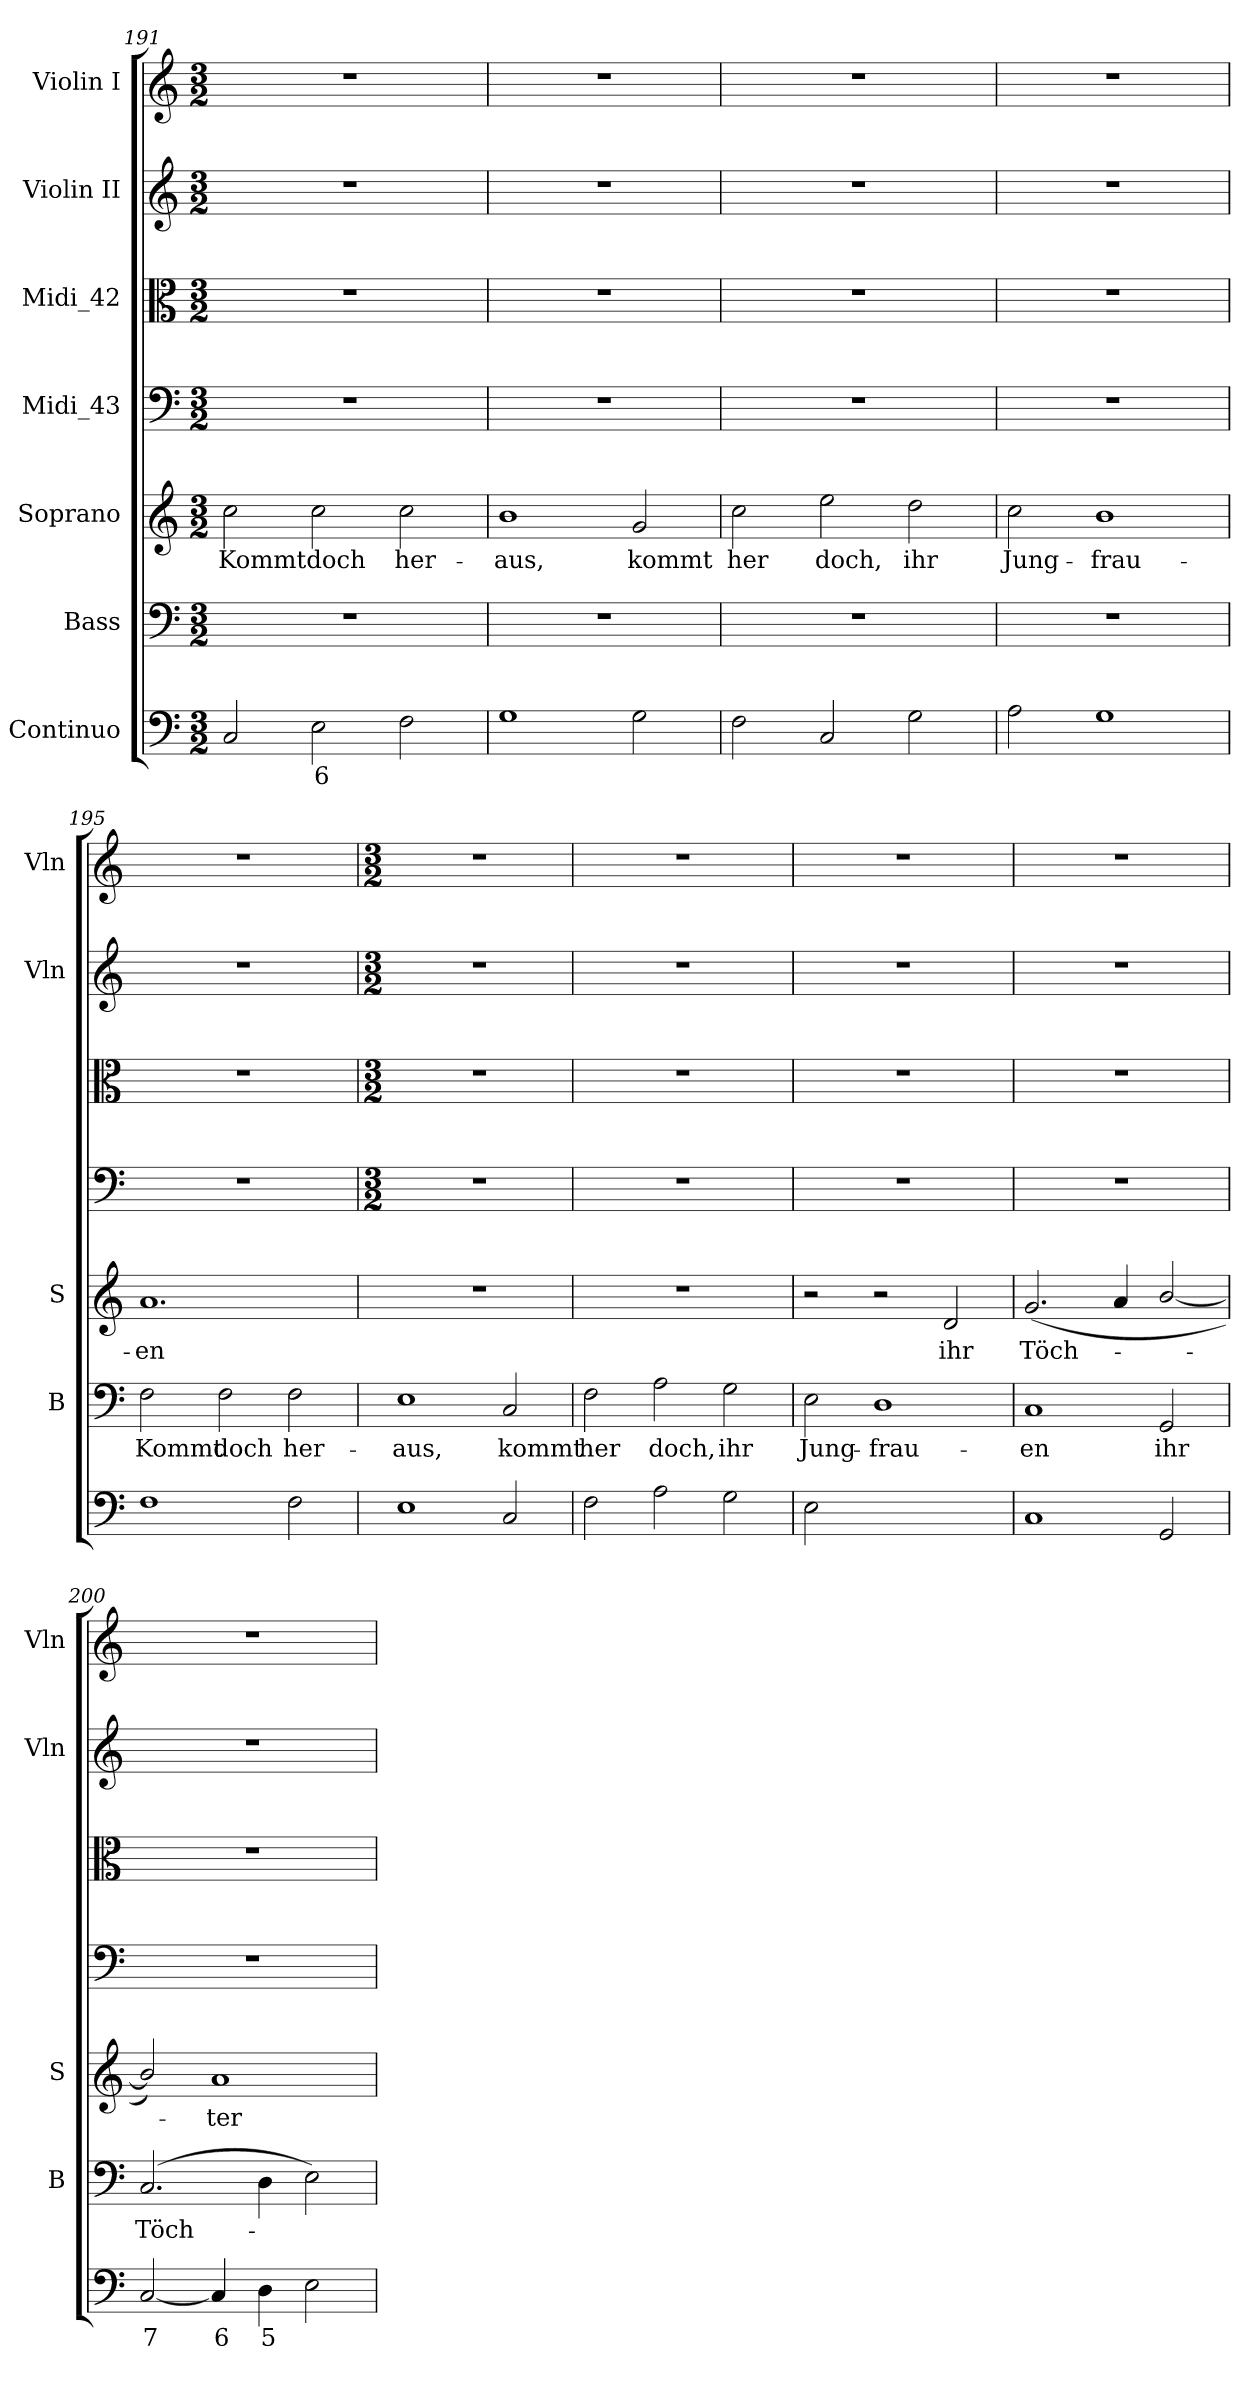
**kern	**text	**kern	**text	**kern	**text	**kern	**kern	**kern	**kern
*part7	*part7	*part6	*part6	*part5	*part5	*part4	*part3	*part2	*part1
*staff7	*staff7	*staff6	*staff6	*staff5	*staff5	*staff4	*staff3	*staff2	*staff1
*I"Continuo	*	*I"Bass	*	*I"Soprano	*	*I"Midi_43	*I"Midi_42	*I"Violin II	*I"Violin I
*	*	*I'B	*	*I'S	*	*	*	*I'Vln	*I'Vln
*clefF4	*	*clefF4	*	*clefG2	*	*clefF4	*clefC3	*clefG2	*clefG2
*k[]	*	*k[]	*	*k[]	*	*k[]	*k[]	*k[]	*k[]
*M3/2	*	*M3/2	*	*M3/2	*	*M3/2	*M3/2	*M3/2	*M3/2
=191	=191	=191	=191	=191	=191	=191	=191	=191	=191
!	!	!	!	!	!LO:LY:b	!	!	!	!
2C/	.	1.r	.	2cc\	Kommt	1.r	1.r	1.r	1.r
!	!LO:LY:b	!	!	!	!LO:LY:b	!	!	!	!
2E\	6	.	.	2cc\	doch	.	.	.	.
!	!	!	!	!	!LO:LY:b	!	!	!	!
2F\	.	.	.	2cc\	her-	.	.	.	.
=192	=192	=192	=192	=192	=192	=192	=192	=192	=192
!	!	!	!	!	!LO:LY:b	!	!	!	!
1G	.	1.r	.	1b	-aus,	1.r	1.r	1.r	1.r
!	!	!	!	!	!LO:LY:b	!	!	!	!
2G\	.	.	.	2g/	kommt	.	.	.	.
=193	=193	=193	=193	=193	=193	=193	=193	=193	=193
!	!	!	!	!	!LO:LY:b	!	!	!	!
2F\	.	1.r	.	2cc\	her	1.r	1.r	1.r	1.r
!	!	!	!	!	!LO:LY:b	!	!	!	!
2C/	.	.	.	2ee\	doch,	.	.	.	.
!	!	!	!	!	!LO:LY:b	!	!	!	!
2G\	.	.	.	2dd\	ihr	.	.	.	.
=194	=194	=194	=194	=194	=194	=194	=194	=194	=194
!	!	!	!	!	!LO:LY:b	!	!	!	!
2A\	.	1.r	.	2cc\	Jung-	1.r	1.r	1.r	1.r
!	!	!	!	!	!LO:LY:b	!	!	!	!
1G	.	.	.	1b	-frau-	.	.	.	.
=195	=195	=195	=195	=195	=195	=195	=195	=195	=195
!	!	!	!LO:LY:b	!	!LO:LY:b	!	!	!	!
1F	.	2F\	Kommt	1.a	-en	1.r	1.r	1.r	1.r
!	!	!	!LO:LY:b	!	!	!	!	!	!
.	.	2F\	doch	.	.	.	.	.	.
!	!	!	!LO:LY:b	!	!	!	!	!	!
2F\	.	2F\	her-	.	.	.	.	.	.
!!LO:LB:g=z
=196	=196	=196	=196	=196	=196	=196	=196	=196	=196
*	*	*	*	*	*	*M3/2	*M3/2	*M3/2	*M3/2
!	!	!	!LO:LY:b	!	!	!	!	!	!
1E	.	1E	-aus,	1.r	.	1.r	1.r	1.r	1.r
!	!	!	!LO:LY:b	!	!	!	!	!	!
2C/	.	2C/	kommt	.	.	.	.	.	.
=197	=197	=197	=197	=197	=197	=197	=197	=197	=197
!	!	!	!LO:LY:b	!	!	!	!	!	!
2F\	.	2F\	her	1.r	.	1.r	1.r	1.r	1.r
!	!	!	!LO:LY:b	!	!	!	!	!	!
2A\	.	2A\	doch,	.	.	.	.	.	.
!	!	!	!LO:LY:b	!	!	!	!	!	!
2G\	.	2G\	ihr	.	.	.	.	.	.
=198	=198	=198	=198	=198	=198	=198	=198	=198	=198
!	!	!	!LO:LY:b	!	!	!	!	!	!
2E\	.	2E\	Jung-	2r	.	1.r	1.r	1.r	1.r
!	!LO:LY:b	!	!LO:LY:b	!	!	!	!	!	!
[2D\yy	7	1D	-frau-	2r	.	.	.	.	.
!	!LO:LY:b	!	!	!	!LO:LY:b	!	!	!	!
2D\yy]	6	.	.	2d/	ihr	.	.	.	.
=199	=199	=199	=199	=199	=199	=199	=199	=199	=199
!	!	!	!LO:LY:b	!	!LO:LY:b	!	!	!	!
1C	.	1C	-en	(<2.g/	Töch-	1.r	1.r	1.r	1.r
.	.	.	.	4a/	.	.	.	.	.
!	!	!	!LO:LY:b	!	!	!	!	!	!
2GG/	.	2GG/	ihr	[2b/	.	.	.	.	.
=200	=200	=200	=200	=200	=200	=200	=200	=200	=200
!	!LO:LY:b	!	!LO:LY:b	!	!	!	!	!	!
[2C/	7	(>2.C/	Töch-	2b/])	.	1.r	1.r	1.r	1.r
!	!LO:LY:b	!	!	!	!LO:LY:b	!	!	!	!
4C/]	6	.	.	1a	ter	.	.	.	.
!	!LO:LY:b	!	!	!	!	!	!	!	!
4D\	5	4D\	.	.	.	.	.	.	.
2E\	.	2E\)	.	.	.	.	.	.	.
=	=	=	=	=	=	=	=	=	=
*-	*-	*-	*-	*-	*-	*-	*-	*-	*-
